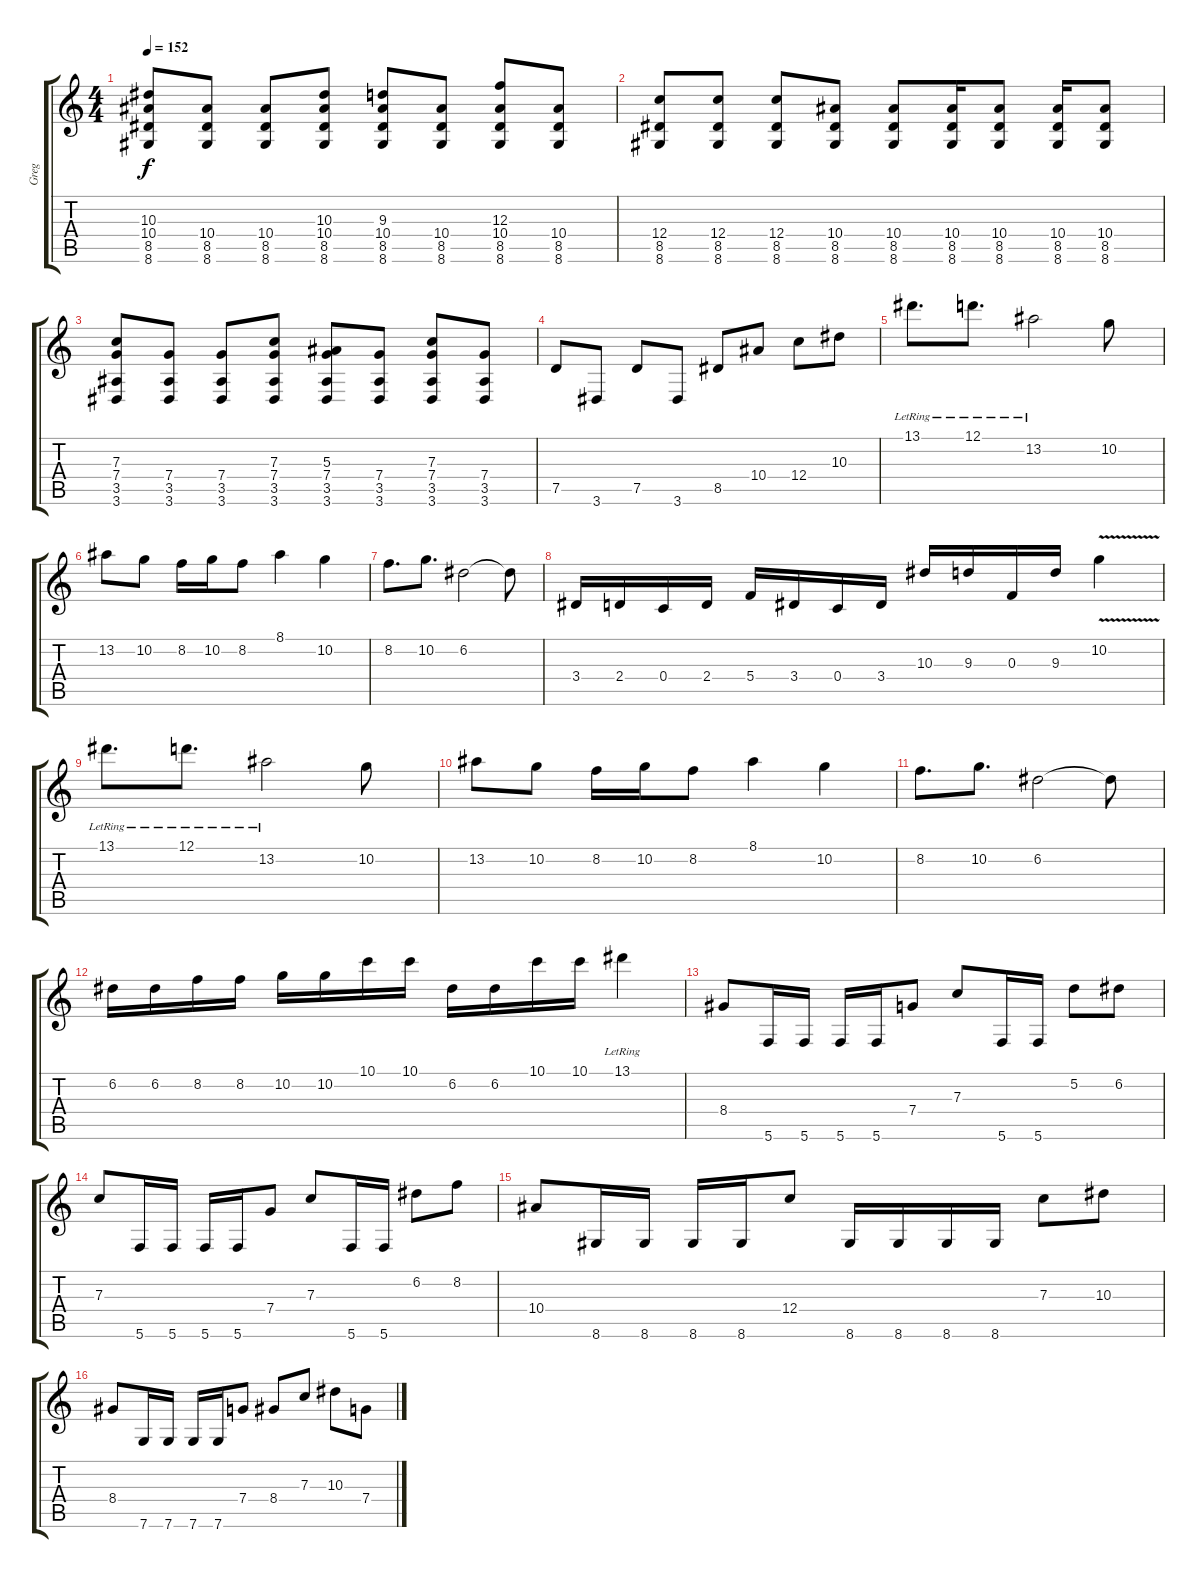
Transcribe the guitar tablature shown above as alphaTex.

\track ("Greg" "Greg") {instrument distortionguitar}
\staff {score tabs}
\tuning (D4 A3 F3 C3 G2 C2) {hide}
\ts (4 4)
\tempo 152
\clef g2
\ks c
(10.3 10.4 8.5 8.6).8{dy f} (10.4 8.5 8.6).8 (10.4 8.5 8.6).8 (10.3 10.4 8.5 8.6).8 (9.3 10.4 8.5 8.6).8 (10.4 8.5 8.6).8 (12.3 10.4 8.5 8.6).8 (10.4 8.5 8.6).8 |
(12.4 8.5 8.6).8 (12.4 8.5 8.6).8 (12.4 8.5 8.6).8 (10.4 8.5 8.6).8 (10.4 8.5 8.6).8 (10.4 8.5 8.6).16 (10.4 8.5 8.6).8 (10.4 8.5 8.6).16 (10.4 8.5 8.6).8 |
(7.3 7.4 3.5 3.6).8 (7.4 3.5 3.6).8 (7.4 3.5 3.6).8 (7.3 7.4 3.5 3.6).8 (5.3 7.4 3.5 3.6).8 (7.4 3.5 3.6).8 (7.3 7.4 3.5 3.6).8 (7.4 3.5 3.6).8 |
7.5.8 3.6.8 7.5.8 3.6.8 8.5.8 10.4.8 12.4.8 10.3.8 |
13.1{lr}.8{d} 12.1{lr}.8{d} 13.2{lr}.2 10.2.8 |
13.2.8 10.2.8 8.2.16 10.2.16 8.2.8 8.1.4 10.2.4 |
8.2.8{d} 10.2.8{d} 6.2.2 6.2{t}.8 |
3.4.16 2.4.16 0.4.16 2.4.16 5.4.16 3.4.16 0.4.16 3.4.16 10.3.16 9.3.16 0.3.16 9.3.16 10.2{v}.4 |
13.1{lr}.8{d} 12.1{lr}.8{d} 13.2{lr}.2 10.2.8 |
13.2.8 10.2.8 8.2.16 10.2.16 8.2.8 8.1.4 10.2.4 |
8.2.8{d} 10.2.8{d} 6.2.2 6.2{t}.8 |
6.2.16 6.2.16 8.2.16 8.2.16 10.2.16 10.2.16 10.1.16 10.1.16 6.2.16 6.2.16 10.1.16 10.1.16 13.1{lr}.4 |
8.4.8 5.6.16 5.6.16 5.6.16 5.6.16 7.4.8 7.3.8 5.6.16 5.6.16 5.2.8 6.2.8 |
7.3.8 5.6.16 5.6.16 5.6.16 5.6.16 7.4.8 7.3.8 5.6.16 5.6.16 6.2.8 8.2.8 |
10.4.8 8.6.16 8.6.16 8.6.16 8.6.16 12.4.8 8.6.16 8.6.16 8.6.16 8.6.16 7.3.8 10.3.8 |
8.4.8 7.6.16 7.6.16 7.6.16 7.6.16 7.4.8 8.4.8 7.3.8 10.3.8 7.4.8
